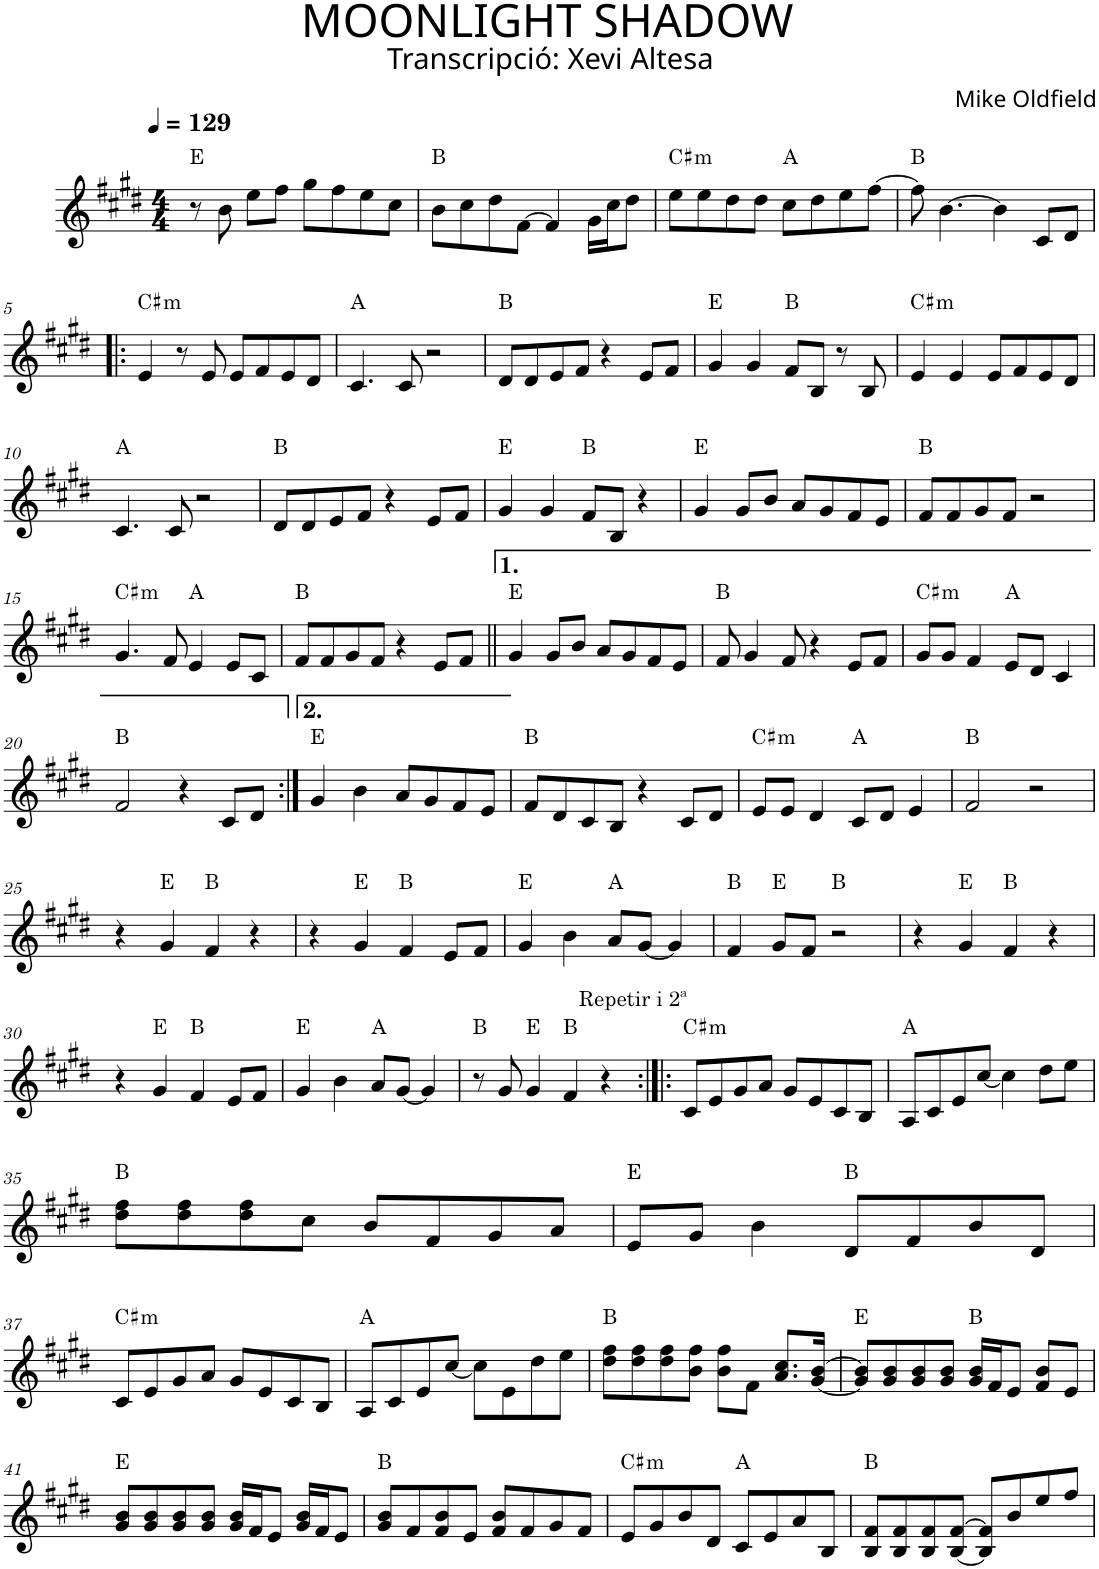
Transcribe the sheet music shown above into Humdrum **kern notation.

**kern	**harte
*part1	*part1
*staff1	*
*I"P1	*
*clefG2	*
*k[f#c#g#d#]	*
*E:	*
*M4/4	*
*MM129	*
=1	=1
8r	E:maj
8b\	.
8ee\L	.
8ff#\J	.
8gg#\L	.
8ff#\	.
8ee\	.
8cc#\J	.
=2	=2
8b\L	B:maj
8cc#\	.
8dd#\	.
[>8f#\J	.
4f#/]	.
16g#\LL	.
16cc#\J	.
8dd#\J	.
=3	=3
!	!LO:H:kt=m
8ee\L	C#:min
8ee\	.
8dd#\	.
8dd#\J	.
8cc#\L	A:maj
8dd#\	.
8ee\	.
[>8ff#\J	.
=4	=4
8ff#\]	B:maj
[>4.b\	.
4b\]	.
8c#/L	.
8d#/J	.
!!LO:LB:g=z
=5!|:	=5!|:
!	!LO:H:kt=m
4e/	C#:min
8r	.
8e/	.
8e/L	.
8f#/	.
8e/	.
8d#/J	.
=6	=6
4.c#/	A:maj
8c#/	.
2r	.
=7	=7
8d#/L	B:maj
8d#/	.
8e/	.
8f#/J	.
4r	.
8e/L	.
8f#/J	.
=8	=8
4g#/	E:maj
4g#/	.
8f#/L	B:maj
8B/J	.
8r	.
8B/	.
=9	=9
!	!LO:H:kt=m
4e/	C#:min
4e/	.
8e/L	.
8f#/	.
8e/	.
8d#/J	.
!!LO:LB:g=z
=10	=10
4.c#/	A:maj
8c#/	.
2r	.
=11	=11
8d#/L	B:maj
8d#/	.
8e/	.
8f#/J	.
4r	.
8e/L	.
8f#/J	.
=12	=12
4g#/	E:maj
4g#/	.
8f#/L	B:maj
8B/J	.
4r	.
=13	=13
4g#/	E:maj
8g#/L	.
8b/J	.
8a/L	.
8g#/	.
8f#/	.
8e/J	.
=14	=14
8f#/L	B:maj
8f#/	.
8g#/	.
8f#/J	.
2r	.
!!LO:LB:g=z
=15	=15
!	!LO:H:kt=m
4.g#/	C#:min
8f#/	.
4e/	A:maj
8e/L	.
8c#/J	.
=16	=16
8f#/L	B:maj
8f#/	.
8g#/	.
8f#/J	.
4r	.
8e/L	.
8f#/J	.
=17||	=17||
4g#/	E:maj
8g#/L	.
8b/J	.
8a/L	.
8g#/	.
8f#/	.
8e/J	.
=18	=18
8f#/	B:maj
4g#/	.
8f#/	.
4r	.
8e/L	.
8f#/J	.
=19	=19
!	!LO:H:kt=m
8g#/L	C#:min
8g#/J	.
4f#/	.
8e/L	A:maj
8d#/J	.
4c#/	.
!!LO:LB:g=z
=20	=20
2f#/	B:maj
4r	.
8c#/L	.
8d#/J	.
=21:|!	=21:|!
4g#/	E:maj
4b\	.
8a/L	.
8g#/	.
8f#/	.
8e/J	.
=22	=22
8f#/L	B:maj
8d#/	.
8c#/	.
8B/J	.
4r	.
8c#/L	.
8d#/J	.
=23	=23
!	!LO:H:kt=m
8e/L	C#:min
8e/J	.
4d#/	.
8c#/L	A:maj
8d#/J	.
4e/	.
=24	=24
2f#/	B:maj
2r	.
!!LO:LB:g=z
=25	=25
4r	.
4g#/	E:maj
4f#/	B:maj
4r	.
=26	=26
4r	.
4g#/	E:maj
4f#/	B:maj
8e/L	.
8f#/J	.
=27	=27
4g#/	E:maj
4b\	.
8a/L	A:maj
[8g#/J	.
4g#/]	.
=28	=28
4f#/	B:maj
8g#/L	E:maj
8f#/J	.
2r	B:maj
=29	=29
4r	.
4g#/	E:maj
4f#/	B:maj
4r	.
!!LO:LB:g=z
=30	=30
4r	.
4g#/	E:maj
4f#/	B:maj
8e/L	.
8f#/J	.
=31	=31
4g#/	E:maj
4b\	.
8a/L	A:maj
[8g#/J	.
4g#/]	.
=32	=32
8r	B:maj
8g#/	.
4g#/	E:maj
4f#/	B:maj
!LO:TX:a:t=Repetir i 2ª	!
4r	.
=33:|!|:	=33:|!|:
!	!LO:H:kt=m
8c#/L	C#:min
8e/	.
8g#/	.
8a/J	.
8g#/L	.
8e/	.
8c#/	.
8B/J	.
=34	=34
8A/L	A:maj
8c#/	.
8e/	.
[<8cc#/J	.
4cc#\]	.
8dd#\L	.
8ee\J	.
!!LO:LB:g=z
=35	=35
8dd#\ 8ff#\L	B:maj
8dd#\ 8ff#\	.
8dd#\ 8ff#\	.
8cc#\J	.
8b/L	.
8f#/	.
8g#/	.
8a/J	.
=36	=36
8e/L	E:maj
8g#/J	.
4b\	.
8d#/L	B:maj
8f#/	.
8b/	.
8d#/J	.
!!LO:LB:g=z
=37	=37
!	!LO:H:kt=m
8c#/L	C#:min
8e/	.
8g#/	.
8a/J	.
8g#/L	.
8e/	.
8c#/	.
8B/J	.
=38	=38
8A/L	A:maj
8c#/	.
8e/	.
[<8cc#/J	.
8cc#\L]	.
8e\	.
8dd#\	.
8ee\J	.
=39	=39
8dd#\ 8ff#\L	B:maj
8dd#\ 8ff#\	.
8dd#\ 8ff#\	.
8b\ 8ff#\J	.
8b\ 8ff#\L	.
8f#\J	.
8.a/ 8.cc#/L	.
[<16g#/ [>16b/Jk	.
=40	=40
8g#/] 8b/]L	E:maj
8g#/ 8b/	.
8g#/ 8b/	.
8g#/ 8b/J	.
16g#/ 16b/LL	B:maj
16f#/J	.
8e/J	.
8f#/ 8b/L	.
8e/J	.
!!LO:LB:g=z
=41	=41
8g#/ 8b/L	E:maj
8g#/ 8b/	.
8g#/ 8b/	.
8g#/ 8b/J	.
16g#/ 16b/LL	.
16f#/J	.
8e/J	.
16g#/ 16b/LL	.
16f#/J	.
8e/J	.
=42	=42
8g#/ 8b/L	B:maj
8f#/	.
8f#/ 8b/	.
8e/J	.
8f#/ 8b/L	.
8f#/	.
8g#/	.
8f#/J	.
=43	=43
!	!LO:H:kt=m
8e/L	C#:min
8g#/	.
8b/	.
8d#/J	.
8c#/L	A:maj
8e/	.
8a/	.
8B/J	.
=44	=44
8B/ 8f#/L	B:maj
8B/ 8f#/	.
8B/ 8f#/	.
[<8B/ [>8f#/J	.
8B/] 8f#/]L	.
8b/	.
8ee/	.
8ff#/J	.
=	=
*-	*-
